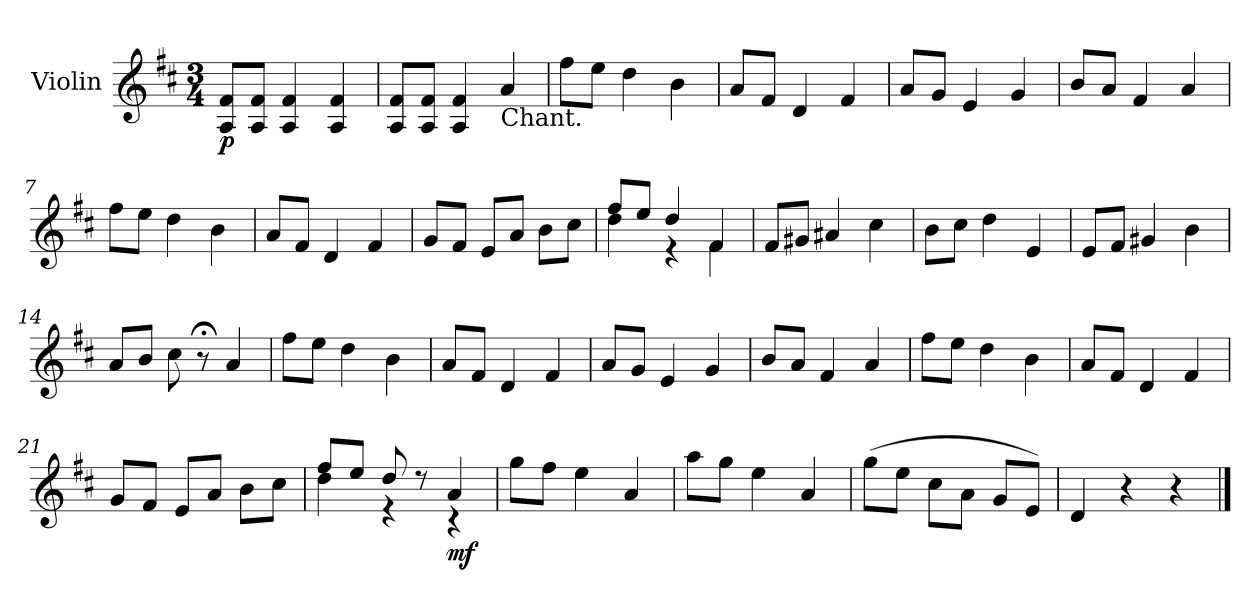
**kern	**dynam
*part1	*part1
*staff1	*staff1
*I"Violin	*
*I'Vln.	*
*clefG2	*
*k[f#c#]	*
*M3/4	*
=1	=1
!	!LO:DY:b
8A/ 8f#/L	p
8A/ 8f#/J	.
4A/ 4f#/	.
4A/ 4f#/	.
=2	=2
8A/ 8f#/L	.
8A/ 8f#/J	.
4A/ 4f#/	.
!LO:TX:b:t=Chant.	!
4a/	.
=3	=3
8ff#\L	.
8ee\J	.
4dd\	.
4b\	.
=4	=4
8a/L	.
8f#/J	.
4d/	.
4f#/	.
=5	=5
8a/L	.
8g/J	.
4e/	.
4g/	.
=6	=6
8b/L	.
8a/J	.
4f#/	.
4a/	.
=7	=7
8ff#\L	.
8ee\J	.
4dd\	.
4b\	.
!!LO:LB:g=z
=8	=8
8a/L	.
8f#/J	.
4d/	.
4f#/	.
=9	=9
8g/L	.
8f#/J	.
8e/L	.
8a/J	.
8b\L	.
8cc#\J	.
=10	=10
*^	*
8ff#/L	4dd\	.
8ee/J	.	.
4dd/	4r	.
4f#/	4f#\	.
*v	*v	*
=11	=11
8f#/L	.
8g#X/J	.
4a#X/	.
4cc#\	.
=12	=12
8b\L	.
8cc#\J	.
4dd\	.
4e/	.
=13	=13
8e/L	.
8f#/J	.
4g#X/	.
4b\	.
=14	=14
8a/L	.
8b/J	.
8cc#\	.
8r;<	.
4a/	.
!!LO:LB:g=z
=15	=15
8ff#\L	.
8ee\J	.
4dd\	.
4b\	.
=16	=16
8a/L	.
8f#/J	.
4d/	.
4f#/	.
=17	=17
8a/L	.
8g/J	.
4e/	.
4g/	.
=18	=18
8b/L	.
8a/J	.
4f#/	.
4a/	.
=19	=19
8ff#\L	.
8ee\J	.
4dd\	.
4b\	.
=20	=20
8a/L	.
8f#/J	.
4d/	.
4f#/	.
=21	=21
8g/L	.
8f#/J	.
8e/L	.
8a/J	.
8b\L	.
8cc#\J	.
!!LO:LB:g=z
=22	=22
*^	*
8ff#/L	4dd\	.
8ee/J	.	.
8dd/	4r	.
8r	.	.
!	!	!LO:DY:b
4a/	4r	mf
*v	*v	*
=23	=23
8gg\L	.
8ff#\J	.
4ee\	.
4a/	.
=24	=24
8aa\L	.
8gg\J	.
4ee\	.
4a/	.
=25	=25
(>8gg\L	.
8ee\J	.
8cc#\L	.
8a\J	.
8g/L	.
8e/J)	.
=26	=26
4d/	.
4r	.
4r	.
==	==
*-	*-
